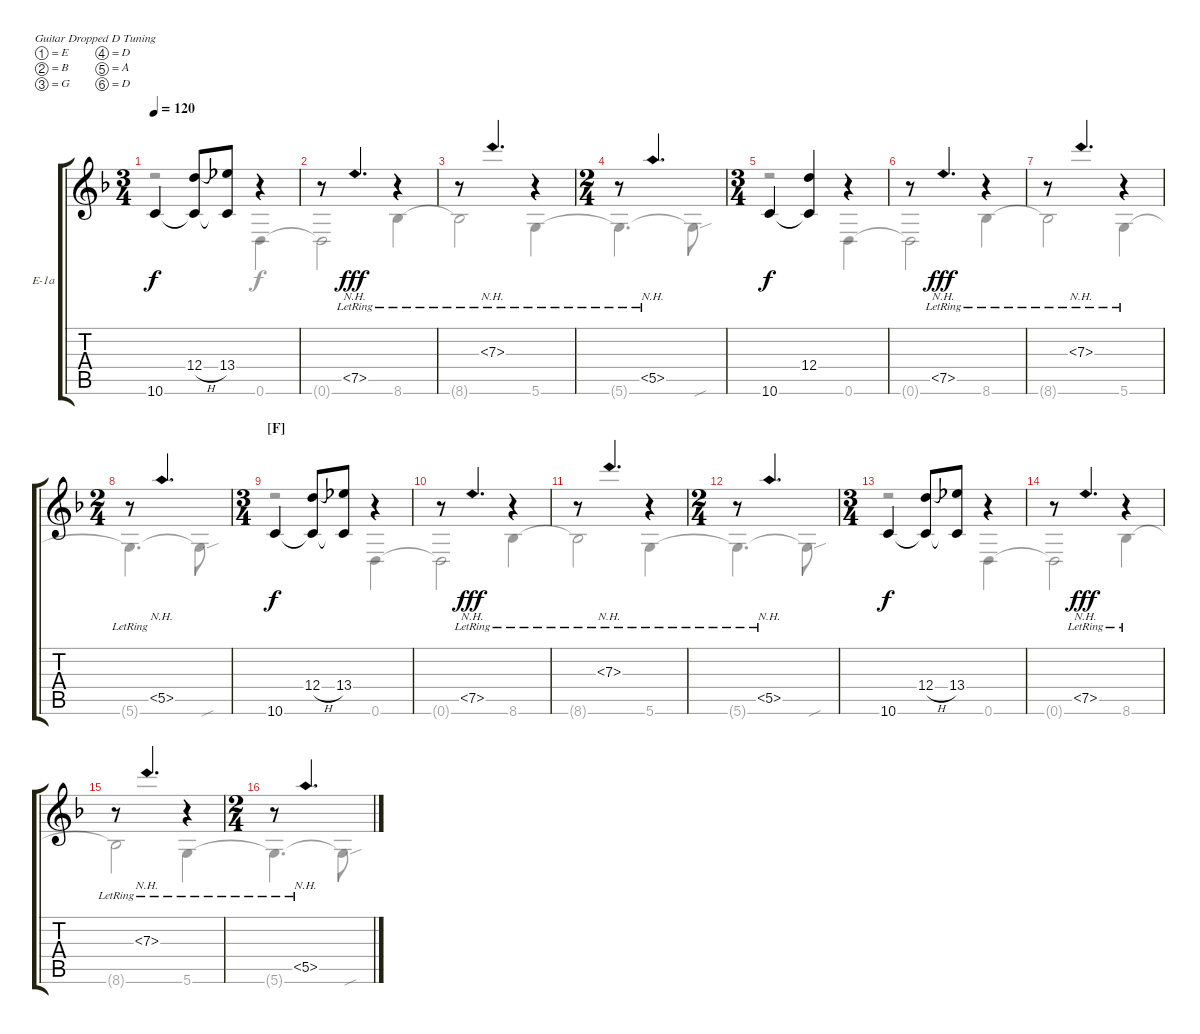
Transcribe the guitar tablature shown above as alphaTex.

\defaultSystemsLayout 4
\bracketExtendMode groupsimilarinstruments
\firstSystemTrackNameOrientation horizontal
\otherSystemsTrackNameOrientation horizontal
\track ("Effect 1a" "E-1a") {instrument electricguitarclean}
\staff {score tabs}
\tuning (E4 B3 G3 D3 A2 D2)
\voice
\ts (3 4)
\tempo 120
\clef g2
\ks f
10.6.4{dy f} (10.6{t} 12.4{h}).8 (10.6{t} 13.4).8 r.4 |
r.8 7.5{nh lr}.4{d dy fff} r.4 |
r.8 7.3{nh lr}.4{d} r.4 |
\ts (2 4)
r.8 5.5{nh lr}.4{d} |
\ts (3 4)
10.6.4{dy f} (10.6{t} 12.4).4 r.4 |
r.8 7.5{nh lr}.4{d dy fff} r.4 |
r.8 7.3{nh lr}.4{d} r.4 |
\ts (2 4)
r.8 5.5{nh lr}.4{d} |
\ts (3 4)
\section ("F" "")
10.6.4{dy f} (10.6{t} 12.4{h}).8 (10.6{t} 13.4).8 r.4 |
r.8 7.5{nh lr}.4{d dy fff} r.4 |
r.8 7.3{nh lr}.4{d} r.4 |
\ts (2 4)
r.8 5.5{nh lr}.4{d} |
\ts (3 4)
10.6.4{dy f} (10.6{t} 12.4{h}).8 (10.6{t} 13.4).8 r.4 |
r.8 7.5{nh lr}.4{d dy fff} r.4 |
r.8 7.3{nh lr}.4{d} r.4 |
\ts (2 4)
r.8 5.5{nh lr}.4{d}
\voice
\clef g2
\ottava regular
\simile none
\ks f
r.2{dy f} 0.6.4 |
0.6{t}.2 8.6.4 |
8.6{t}.2 5.6.4 |
5.6{t}.4{d} 5.6{sou t}.8 |
r.2 0.6.4 |
0.6{t}.2 8.6.4 |
8.6{t}.2 5.6.4 |
5.6{t}.4{d} 5.6{sou t}.8 |
r.2 0.6.4 |
0.6{t}.2 8.6.4 |
8.6{t}.2 5.6.4 |
5.6{t}.4{d} 5.6{sou t}.8 |
r.2 0.6.4 |
0.6{t}.2 8.6.4 |
8.6{t}.2 5.6.4 |
5.6{t}.4{d} 5.6{sou t}.8
